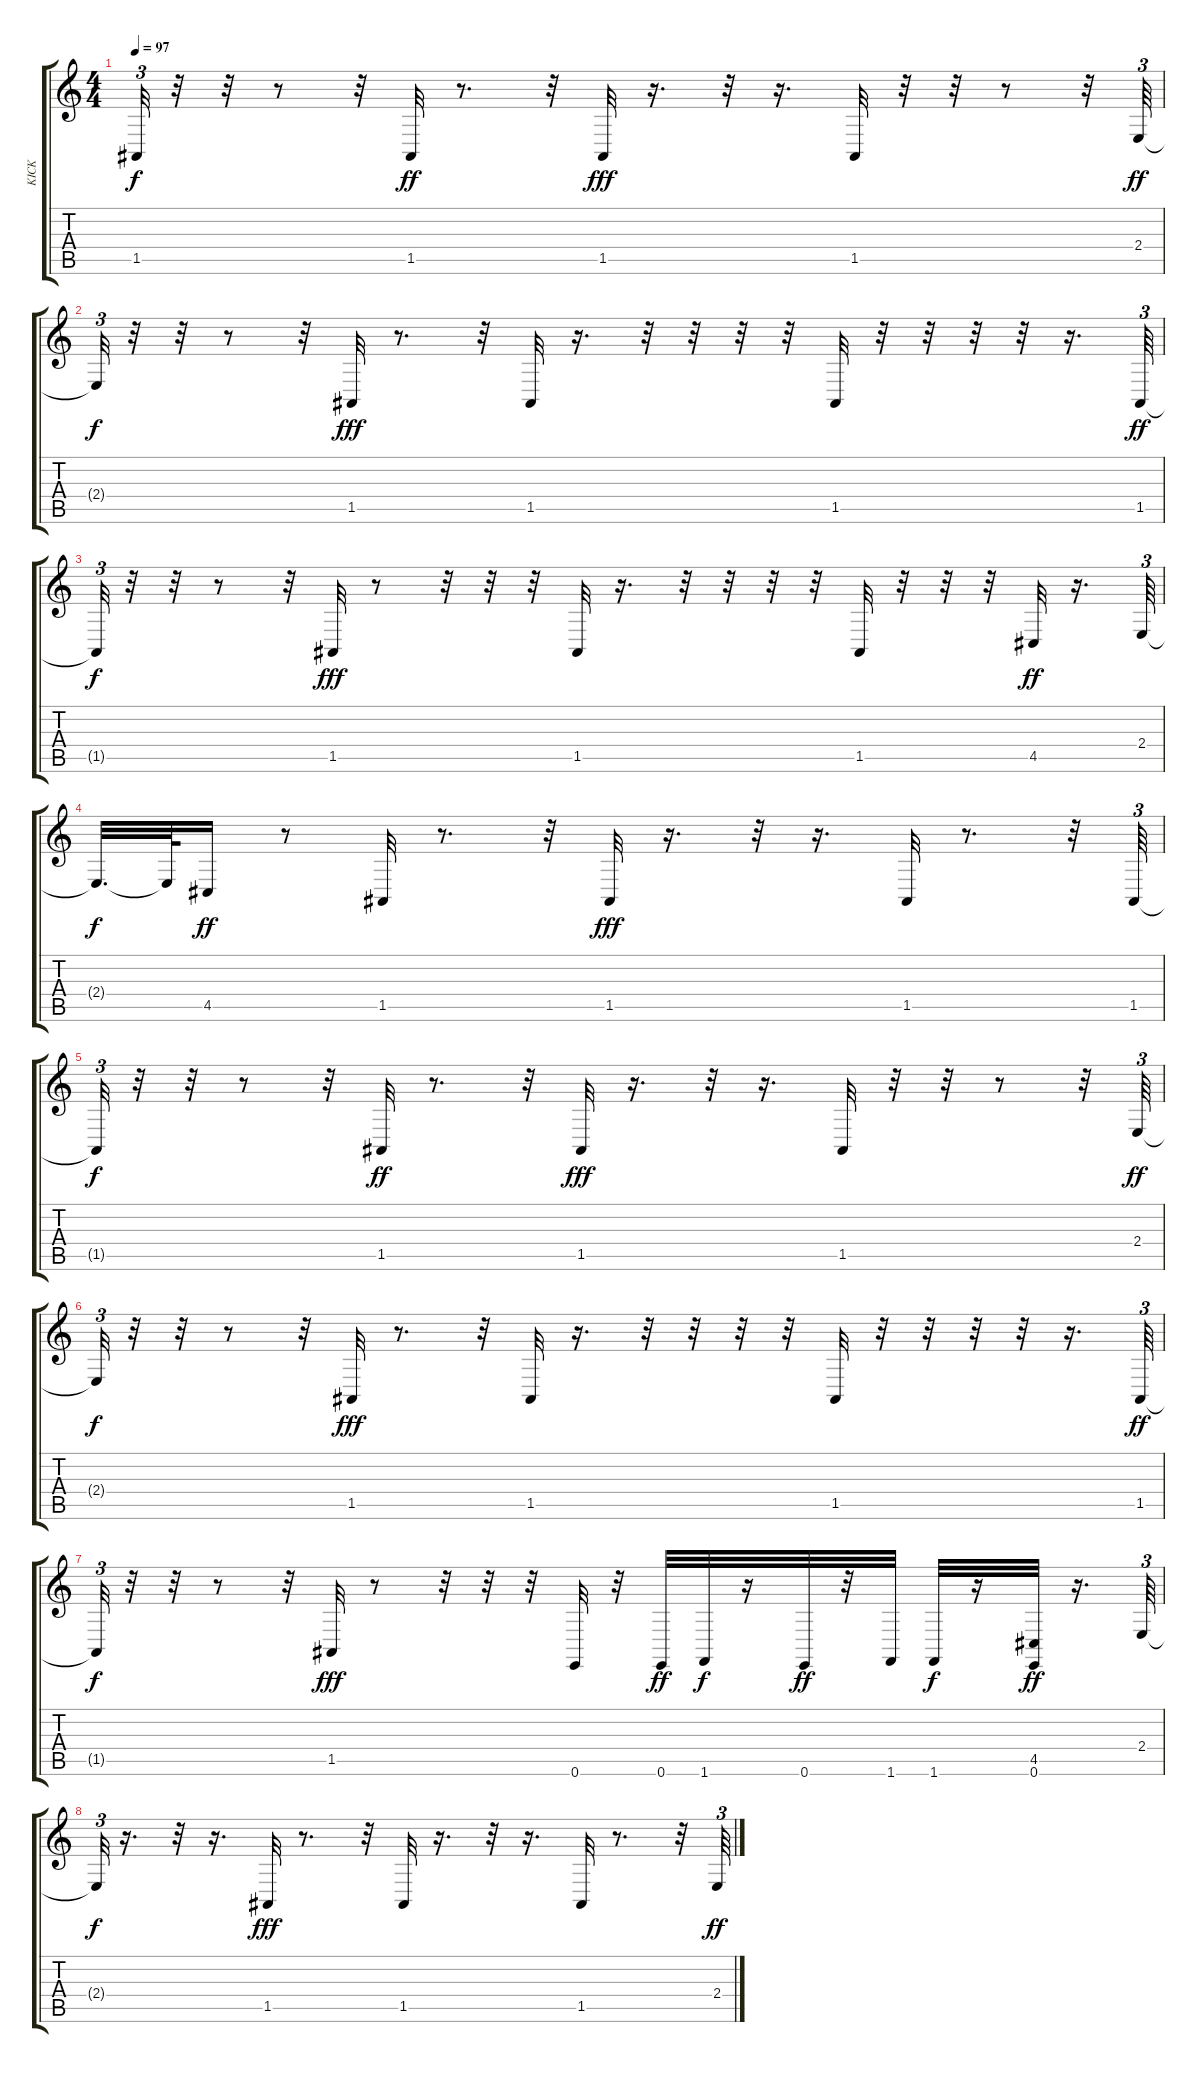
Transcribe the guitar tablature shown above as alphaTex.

\track ("KICK " "KICK ") {instrument drawbarorgan}
\staff {score tabs}
\tuning (E4 B3 G3 D3 A2 E2) {hide}
\ts (4 4)
\tempo 97
\clef g2
\ks c
1.5{t}.32{tu (3 2) dy f} r.32 r.32 r.8 r.32 1.5.32{dy ff} r.8{d} r.32 1.5.32{dy fff} r.16{d} r.32 r.16{d} 1.5.32 r.32 r.32 r.8 r.32 2.4.64{tu (3 2) dy ff} |
2.4{t}.32{tu (3 2) dy f} r.32 r.32 r.8 r.32 1.5.32{dy fff} r.8{d} r.32 1.5.32 r.16{d} r.32 r.32 r.32 r.32 1.5.32 r.32 r.32 r.32 r.32 r.16{d} 1.5.64{tu (3 2) dy ff} |
1.5{t}.32{tu (3 2) dy f} r.32 r.32 r.8 r.32 1.5.32{dy fff} r.8 r.32 r.32 r.32 1.5.32 r.16{d} r.32 r.32 r.32 r.32 1.5.32 r.32 r.32 r.32 4.5.32{dy ff} r.16{d} 2.4.64{tu (3 2)} |
2.4{t}.32{d dy f} 2.4{t}.64 4.5.16{dy ff} r.8 1.5.32 r.8{d} r.32 1.5.32{dy fff} r.16{d} r.32 r.16{d} 1.5.32 r.8{d} r.32 1.5.64{tu (3 2)} |
1.5{t}.32{tu (3 2) dy f} r.32 r.32 r.8 r.32 1.5.32{dy ff} r.8{d} r.32 1.5.32{dy fff} r.16{d} r.32 r.16{d} 1.5.32 r.32 r.32 r.8 r.32 2.4.64{tu (3 2) dy ff} |
2.4{t}.32{tu (3 2) dy f} r.32 r.32 r.8 r.32 1.5.32{dy fff} r.8{d} r.32 1.5.32 r.16{d} r.32 r.32 r.32 r.32 1.5.32 r.32 r.32 r.32 r.32 r.16{d} 1.5.64{tu (3 2) dy ff} |
1.5{t}.32{tu (3 2) dy f} r.32 r.32 r.8 r.32 1.5.32{dy fff} r.8 r.32 r.32 r.32 0.6.32 r.32 0.6.32{dy ff} 1.6.32{dy f} r.16 0.6.32{dy ff} r.32 1.6.32 1.6.32{dy f} r.16 (4.5 0.6).32{dy ff} r.16{d} 2.4.64{tu (3 2)} |
2.4{t}.32{tu (3 2) dy f} r.16{d} r.32 r.16{d} 1.5.32{dy fff} r.8{d} r.32 1.5.32 r.16{d} r.32 r.16{d} 1.5.32 r.8{d} r.32 2.4.64{tu (3 2) dy ff}
